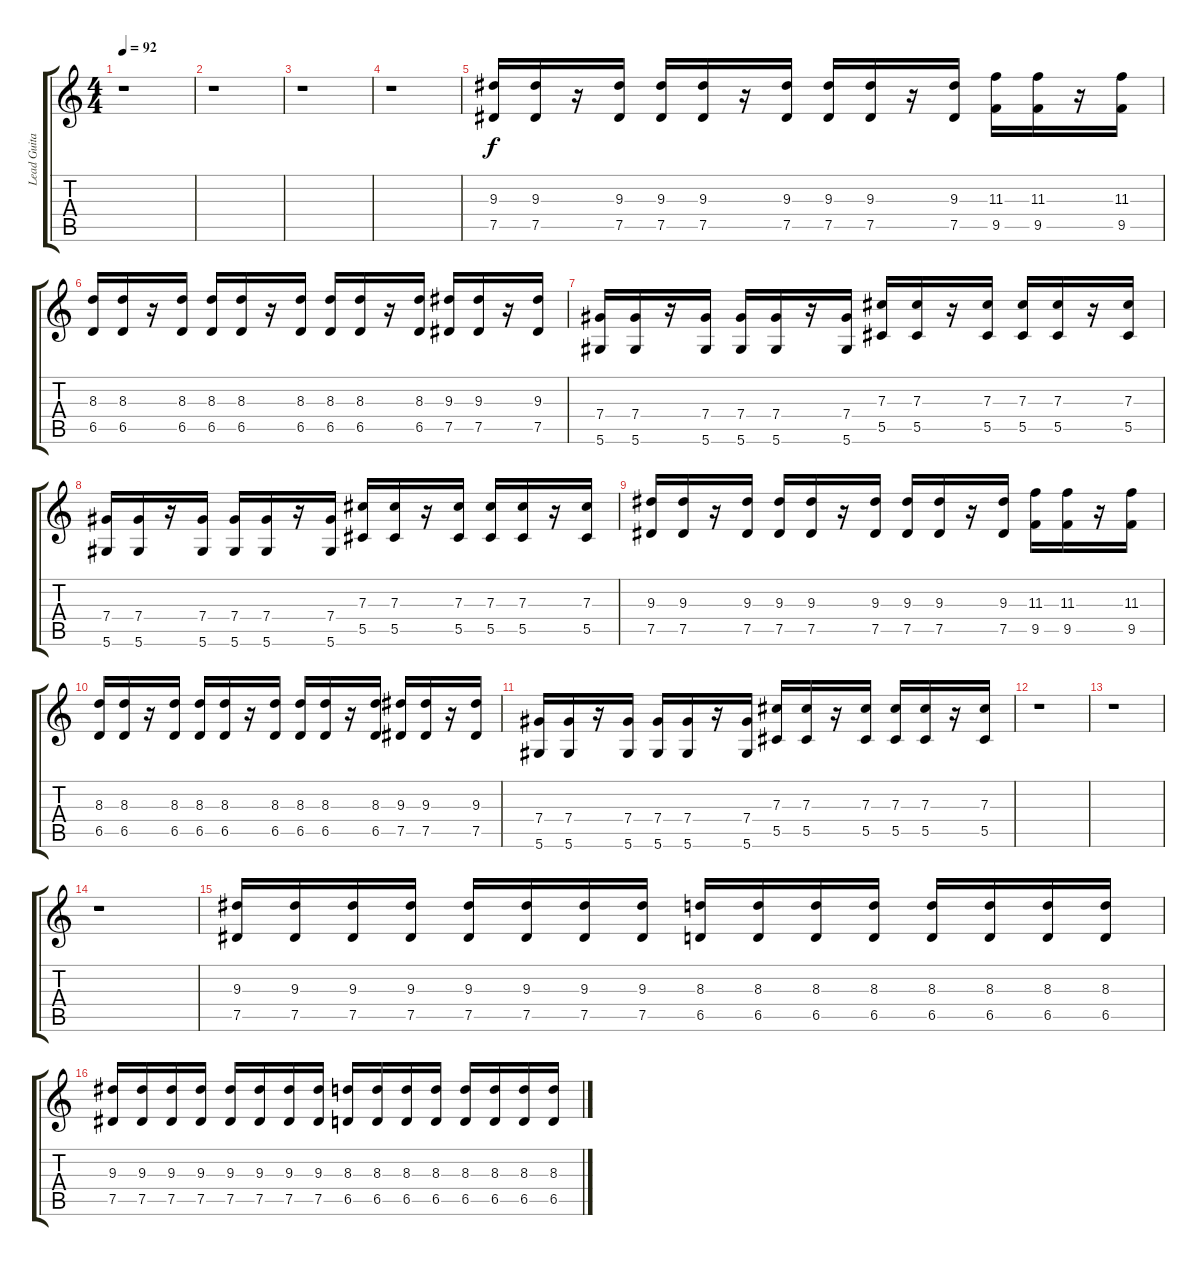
\track ("Lead Guitar" "Lead Guita") {instrument distortionguitar}
\staff {score tabs}
\tuning (Eb4 Bb3 Gb3 Db3 Ab2 Eb2) {hide}
\ts (4 4)
\tempo 92
\clef g2
\ks c
r.1{dy f} |
r.1 |
r.1 |
r.1 |
(9.3 7.5).16 (9.3 7.5).16 r.16 (9.3 7.5).16 (9.3 7.5).16 (9.3 7.5).16 r.16 (9.3 7.5).16 (9.3 7.5).16 (9.3 7.5).16 r.16 (9.3 7.5).16 (11.3 9.5).16 (11.3 9.5).16 r.16 (11.3 9.5).16 |
(8.3 6.5).16 (8.3 6.5).16 r.16 (8.3 6.5).16 (8.3 6.5).16 (8.3 6.5).16 r.16 (8.3 6.5).16 (8.3 6.5).16 (8.3 6.5).16 r.16 (8.3 6.5).16 (9.3 7.5).16 (9.3 7.5).16 r.16 (9.3 7.5).16 |
(7.4 5.6).16 (7.4 5.6).16 r.16 (7.4 5.6).16 (7.4 5.6).16 (7.4 5.6).16 r.16 (7.4 5.6).16 (7.3 5.5).16 (7.3 5.5).16 r.16 (7.3 5.5).16 (7.3 5.5).16 (7.3 5.5).16 r.16 (7.3 5.5).16 |
(7.4 5.6).16 (7.4 5.6).16 r.16 (7.4 5.6).16 (7.4 5.6).16 (7.4 5.6).16 r.16 (7.4 5.6).16 (7.3 5.5).16 (7.3 5.5).16 r.16 (7.3 5.5).16 (7.3 5.5).16 (7.3 5.5).16 r.16 (7.3 5.5).16 |
(9.3 7.5).16 (9.3 7.5).16 r.16 (9.3 7.5).16 (9.3 7.5).16 (9.3 7.5).16 r.16 (9.3 7.5).16 (9.3 7.5).16 (9.3 7.5).16 r.16 (9.3 7.5).16 (11.3 9.5).16 (11.3 9.5).16 r.16 (11.3 9.5).16 |
(8.3 6.5).16 (8.3 6.5).16 r.16 (8.3 6.5).16 (8.3 6.5).16 (8.3 6.5).16 r.16 (8.3 6.5).16 (8.3 6.5).16 (8.3 6.5).16 r.16 (8.3 6.5).16 (9.3 7.5).16 (9.3 7.5).16 r.16 (9.3 7.5).16 |
(7.4 5.6).16 (7.4 5.6).16 r.16 (7.4 5.6).16 (7.4 5.6).16 (7.4 5.6).16 r.16 (7.4 5.6).16 (7.3 5.5).16 (7.3 5.5).16 r.16 (7.3 5.5).16 (7.3 5.5).16 (7.3 5.5).16 r.16 (7.3 5.5).16 |
r.1 |
r.1 |
r.1 |
(9.3 7.5).16 (9.3 7.5).16 (9.3 7.5).16 (9.3 7.5).16 (9.3 7.5).16 (9.3 7.5).16 (9.3 7.5).16 (9.3 7.5).16 (8.3 6.5).16 (8.3 6.5).16 (8.3 6.5).16 (8.3 6.5).16 (8.3 6.5).16 (8.3 6.5).16 (8.3 6.5).16 (8.3 6.5).16 |
(9.3 7.5).16 (9.3 7.5).16 (9.3 7.5).16 (9.3 7.5).16 (9.3 7.5).16 (9.3 7.5).16 (9.3 7.5).16 (9.3 7.5).16 (8.3 6.5).16 (8.3 6.5).16 (8.3 6.5).16 (8.3 6.5).16 (8.3 6.5).16 (8.3 6.5).16 (8.3 6.5).16 (8.3 6.5).16
